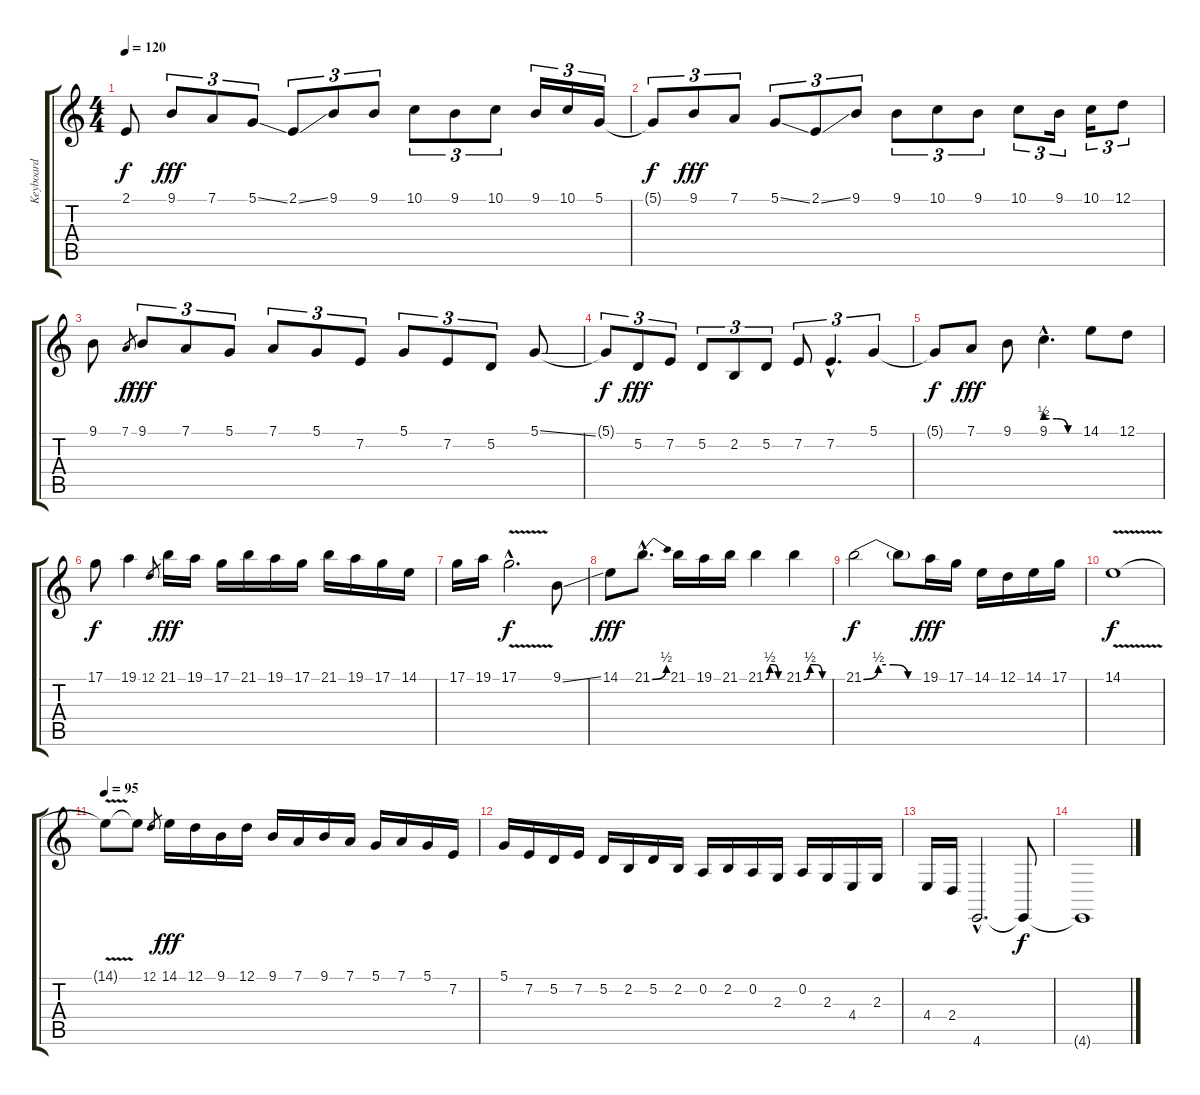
\track ("Keyboard" "Keyboard") {instrument pad2warm}
\staff {score tabs}
\tuning (D4 A3 F3 C3 G2 C2) {hide}
\ts (4 4)
\tempo 120
\clef g2
\ks c
2.1{t}.8{dy f} 9.1.8{tu (3 2) dy fff} 7.1.8{tu (3 2)} 5.1{ss}.8{tu (3 2)} 2.1{ss}.8{tu (3 2)} 9.1.8{tu (3 2)} 9.1.8{tu (3 2)} 10.1.8{tu (3 2)} 9.1.8{tu (3 2)} 10.1.8{tu (3 2)} 9.1.16{tu (3 2)} 10.1.16{tu (3 2)} 5.1.16{tu (3 2)} |
5.1{t}.8{tu (3 2) dy f} 9.1.8{tu (3 2) dy fff} 7.1.8{tu (3 2)} 5.1{ss}.8{tu (3 2)} 2.1{ss}.8{tu (3 2)} 9.1.8{tu (3 2)} 9.1.8{tu (3 2)} 10.1.8{tu (3 2)} 9.1.8{tu (3 2)} 10.1.8{tu (3 2)} 9.1.16{tu (3 2)} 10.1.16{tu (3 2)} 12.1.8{tu (3 2)} |
9.1.8 7.1.8{gr dy f} 9.1.8{tu (3 2) dy fff} 7.1.8{tu (3 2)} 5.1.8{tu (3 2)} 7.1.8{tu (3 2)} 5.1.8{tu (3 2)} 7.2.8{tu (3 2)} 5.1.8{tu (3 2)} 7.2.8{tu (3 2)} 5.2.8{tu (3 2)} 5.1{ss}.8 |
5.1{t}.8{tu (3 2) dy f} 5.2.8{tu (3 2) dy fff} 7.2.8{tu (3 2)} 5.2.8{tu (3 2)} 2.2.8{tu (3 2)} 5.2.8{tu (3 2)} 7.2.8{tu (3 2)} 7.2{hac}.4{d tu (3 2)} 5.1.4{tu (3 2)} |
5.1{t}.8{dy f} 7.1.8{dy fff} 9.1.8 9.1{be (custom 0 2 20 2 40 0 60 0) hac}.4{d} 14.1.8 12.1.8 |
17.1.8{dy f} 19.1.4 12.1.8{gr} 21.1.16{dy fff} 19.1.16 17.1.16 21.1.16 19.1.16 17.1.16 21.1.16 19.1.16 17.1.16 14.1.16 |
17.1.16 19.1.16 17.1{v hac}.2{d dy f} 9.1{ss}.8 |
14.1.8{dy fff} 21.1{be (bend 0 0 60 2) hac}.8{d} 21.1.16 19.1.16 21.1.16 21.1{be (custom 0 0 15 2 30 2 45 0 60 0)}.4 21.1{be (custom 0 0 15 2 30 2 45 0 60 0)}.4 |
21.1{be (custom 0 0 15 2 30 2 45 0 60 0)}.2{dy f} 21.1{t}.8 19.1.16{dy fff} 17.1.16 14.1.16 12.1.16 14.1.16 17.1.16 |
14.1{v}.1{dy f} |
\tempo 95
14.1{t}.8 14.1{t}.8 12.1.8{gr} 14.1.16{dy fff} 12.1.16 9.1.16 12.1.16 9.1.16 7.1.16 9.1.16 7.1.16 5.1.16 7.1.16 5.1.16 7.2.16 |
5.1.16 7.2.16 5.2.16 7.2.16 5.2.16 2.2.16 5.2.16 2.2.16 0.2.16 2.2.16 0.2.16 2.3.16 0.2.16 2.3.16 4.4.16 2.3.16 |
4.4.16 2.4.16 4.6{hac}.2{d} 4.6{t}.8{dy f} |
4.6{t}.1
